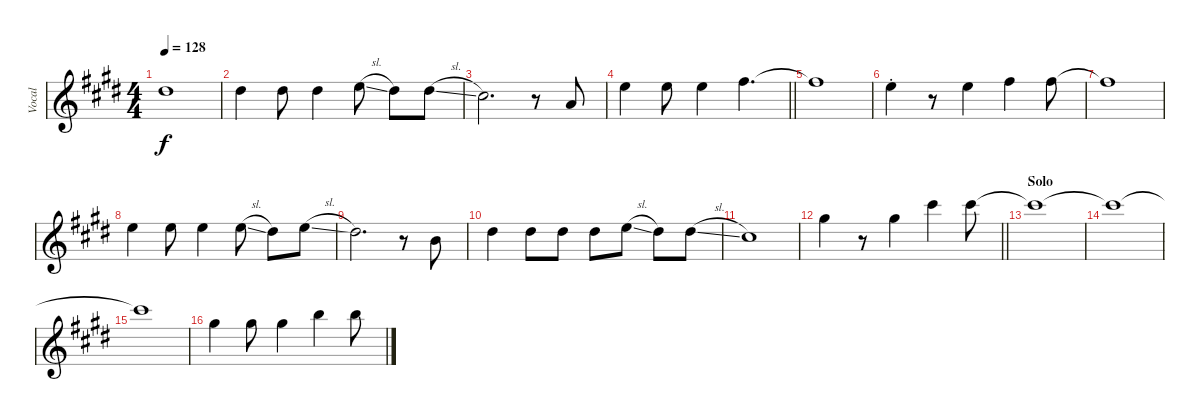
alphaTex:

\track ("Vocal" "Vocal") {instrument acousticguitarnylon}
\staff {score}
\tuning (E4 B3 G3 D3 A2 E2) {hide}
\ts (4 4)
\tempo 128
\clef g2
\ks c#minor
4.2.1{dy f} |
8.3.4 8.3.8 8.3.4 9.3{sl}.8 8.3.8 8.3{sl}.8 |
6.3.2{d} r.8 2.3.8 |
\barLineRight lightlight
5.2.4 5.2.8 5.2.4 7.2.4{d} |
7.2{t}.1 |
5.2{st}.4 r.8 5.2.4 7.2.4 7.2.8 |
7.2{t}.1 |
5.2.4 5.2.8 5.2.4 5.2{sl}.8 4.2.8 5.2{sl}.8 |
4.2.2{d} r.8 4.3.8 |
8.3.4 8.3.8 8.3.8 8.3.8 9.3{sl}.8 8.3.8 8.3{sl}.8 |
6.3.1 |
\barLineRight lightlight
4.1.4 r.8 4.1.4 9.1.4 9.1.8 |
\section ("" "Solo")
9.1{t}.1 |
9.1{t}.1 |
9.1{t}.1 |
4.1.4 4.1.8 4.1.4 7.1.4 7.1.8
